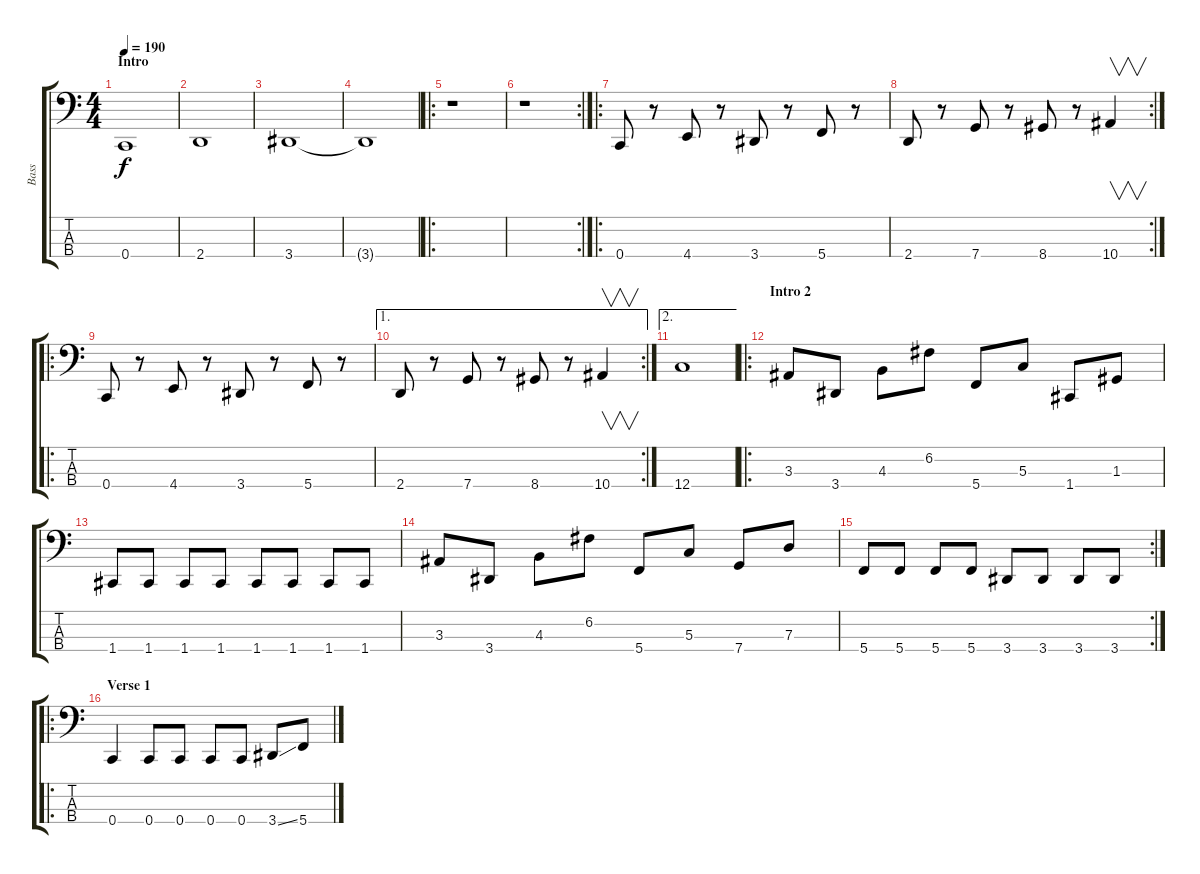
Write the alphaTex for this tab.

\track ("Bass" "Bass") {instrument electricbasspick}
\staff {score tabs}
\tuning (F2 C2 G1 C1) {hide}
\ts (4 4)
\section ("" "Intro")
\tempo 190
\clef f4
\ks c
0.4.1{dy f instrument electricbasspick} |
2.4.1 |
3.4.1 |
3.4{t}.1 |
\ro
r.1 |
\rc 2
r.1 |
\ro
0.4.8 r.8 4.4.8 r.8 3.4.8 r.8 5.4.8 r.8 |
\rc 2
2.4.8 r.8 7.4.8 r.8 8.4.8 r.8 10.4.4{v} |
\ro
0.4.8 r.8 4.4.8 r.8 3.4.8 r.8 5.4.8 r.8 |
\ae 1
\rc 2
2.4.8 r.8 7.4.8 r.8 8.4.8 r.8 10.4.4{v} |
\ae 2
12.4.1 |
\ro
\section ("" "Intro 2")
3.3.8 3.4.8 4.3.8 6.2.8 5.4.8 5.3.8 1.4.8 1.3.8 |
1.4.8 1.4.8 1.4.8 1.4.8 1.4.8 1.4.8 1.4.8 1.4.8 |
3.3.8 3.4.8 4.3.8 6.2.8 5.4.8 5.3.8 7.4.8 7.3.8 |
\rc 2
5.4.8 5.4.8 5.4.8 5.4.8 3.4.8 3.4.8 3.4.8 3.4.8 |
\ro
\section ("" "Verse 1")
0.4.4 0.4.8 0.4.8 0.4.8 0.4.8 3.4{ss}.8 5.4.8
